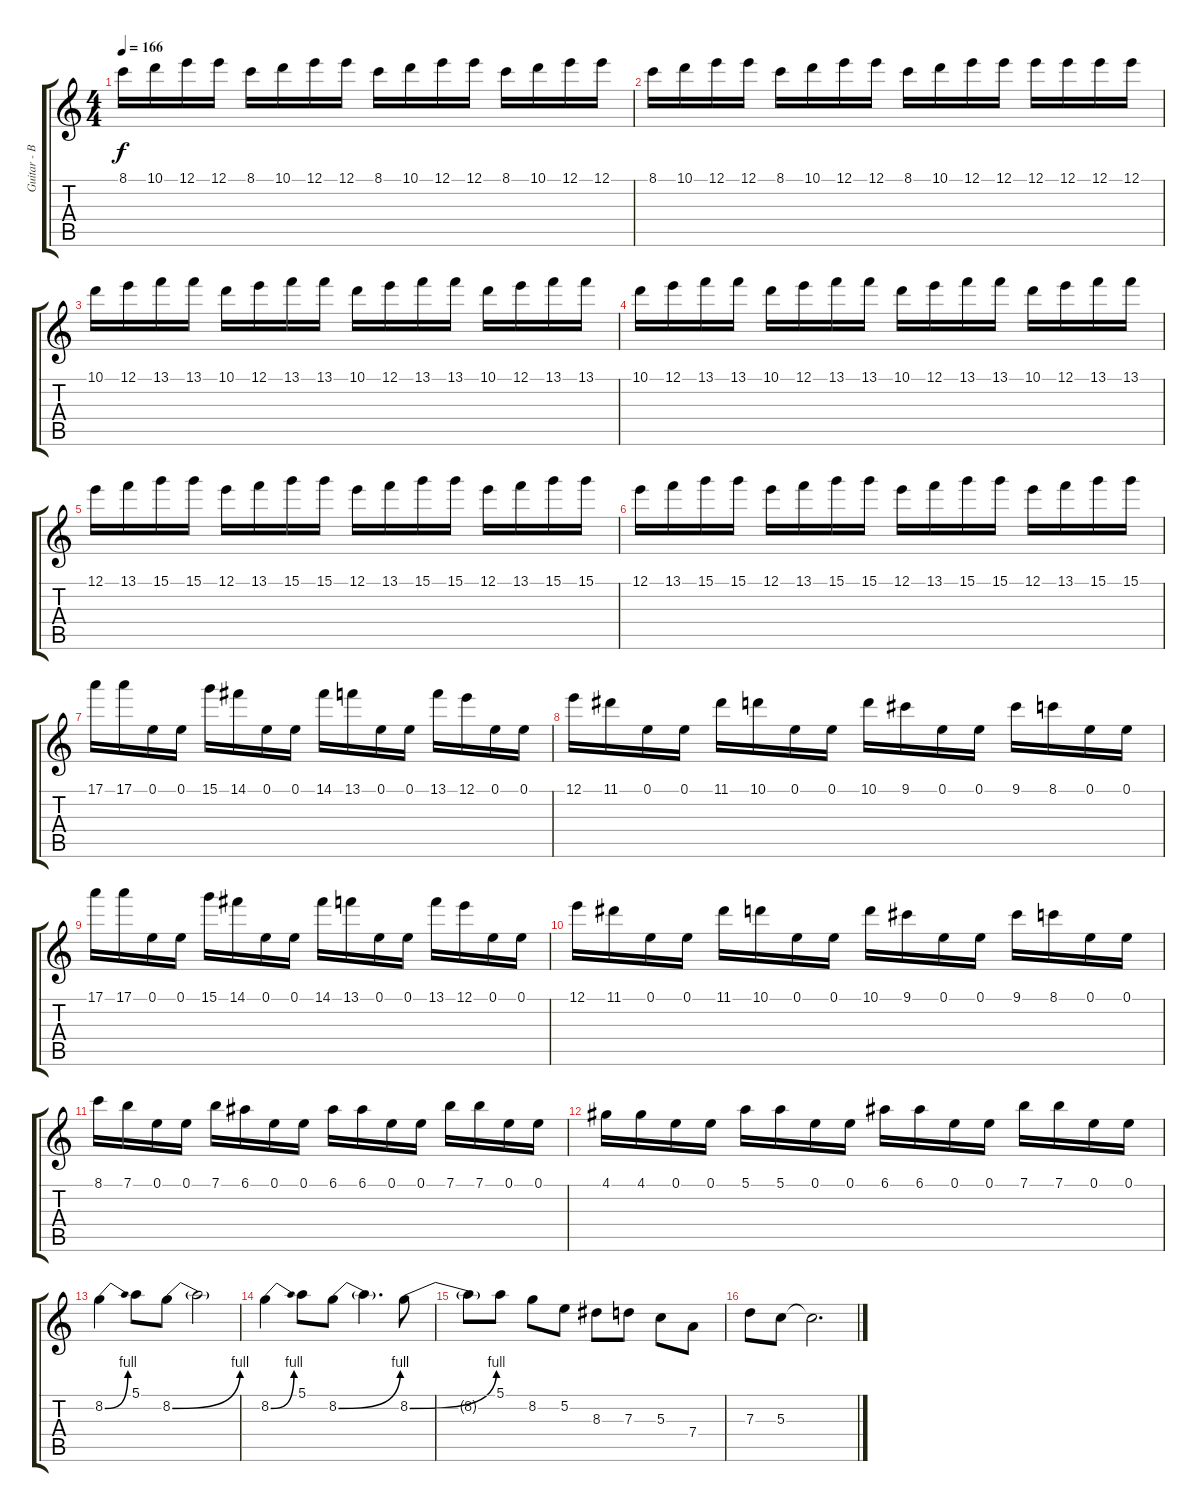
\track ("Guitar - Blackmore - Коля" "Guitar - B") {instrument distortionguitar}
\staff {score tabs}
\tuning (E4 B3 G3 D3 A2 E2) {hide}
\ts (4 4)
\tempo 166
\clef g2
\ks c
8.1.16{dy f} 10.1.16 12.1.16 12.1.16 8.1.16 10.1.16 12.1.16 12.1.16 8.1.16 10.1.16 12.1.16 12.1.16 8.1.16 10.1.16 12.1.16 12.1.16 |
8.1.16 10.1.16 12.1.16 12.1.16 8.1.16 10.1.16 12.1.16 12.1.16 8.1.16 10.1.16 12.1.16 12.1.16 12.1.16 12.1.16 12.1.16 12.1.16 |
10.1.16 12.1.16 13.1.16 13.1.16 10.1.16 12.1.16 13.1.16 13.1.16 10.1.16 12.1.16 13.1.16 13.1.16 10.1.16 12.1.16 13.1.16 13.1.16 |
10.1.16 12.1.16 13.1.16 13.1.16 10.1.16 12.1.16 13.1.16 13.1.16 10.1.16 12.1.16 13.1.16 13.1.16 10.1.16 12.1.16 13.1.16 13.1.16 |
12.1.16 13.1.16 15.1.16 15.1.16 12.1.16 13.1.16 15.1.16 15.1.16 12.1.16 13.1.16 15.1.16 15.1.16 12.1.16 13.1.16 15.1.16 15.1.16 |
12.1.16 13.1.16 15.1.16 15.1.16 12.1.16 13.1.16 15.1.16 15.1.16 12.1.16 13.1.16 15.1.16 15.1.16 12.1.16 13.1.16 15.1.16 15.1.16 |
17.1.16 17.1.16 0.1.16 0.1.16 15.1.16 14.1.16 0.1.16 0.1.16 14.1.16 13.1.16 0.1.16 0.1.16 13.1.16 12.1.16 0.1.16 0.1.16 |
12.1.16 11.1.16 0.1.16 0.1.16 11.1.16 10.1.16 0.1.16 0.1.16 10.1.16 9.1.16 0.1.16 0.1.16 9.1.16 8.1.16 0.1.16 0.1.16 |
17.1.16 17.1.16 0.1.16 0.1.16 15.1.16 14.1.16 0.1.16 0.1.16 14.1.16 13.1.16 0.1.16 0.1.16 13.1.16 12.1.16 0.1.16 0.1.16 |
12.1.16 11.1.16 0.1.16 0.1.16 11.1.16 10.1.16 0.1.16 0.1.16 10.1.16 9.1.16 0.1.16 0.1.16 9.1.16 8.1.16 0.1.16 0.1.16 |
8.1.16 7.1.16 0.1.16 0.1.16 7.1.16 6.1.16 0.1.16 0.1.16 6.1.16 6.1.16 0.1.16 0.1.16 7.1.16 7.1.16 0.1.16 0.1.16 |
4.1.16 4.1.16 0.1.16 0.1.16 5.1.16 5.1.16 0.1.16 0.1.16 6.1.16 6.1.16 0.1.16 0.1.16 7.1.16 7.1.16 0.1.16 0.1.16 |
8.2{be (bend 0 0 60 4)}.4 5.1.8 8.2{be (bend 0 0 60 4)}.8 8.2{t}.2 |
8.2{be (bend 0 0 60 4)}.4 5.1.8 8.2{be (bend 0 0 60 4)}.8 8.2{t}.4{d} 8.2{be (bend 0 0 60 4)}.8 |
8.2{t}.8 5.1.8 8.2.8 5.2.8 8.3.8 7.3.8 5.3.8 7.4.8 |
7.3.8 5.3.8 5.3{t}.2{d}
